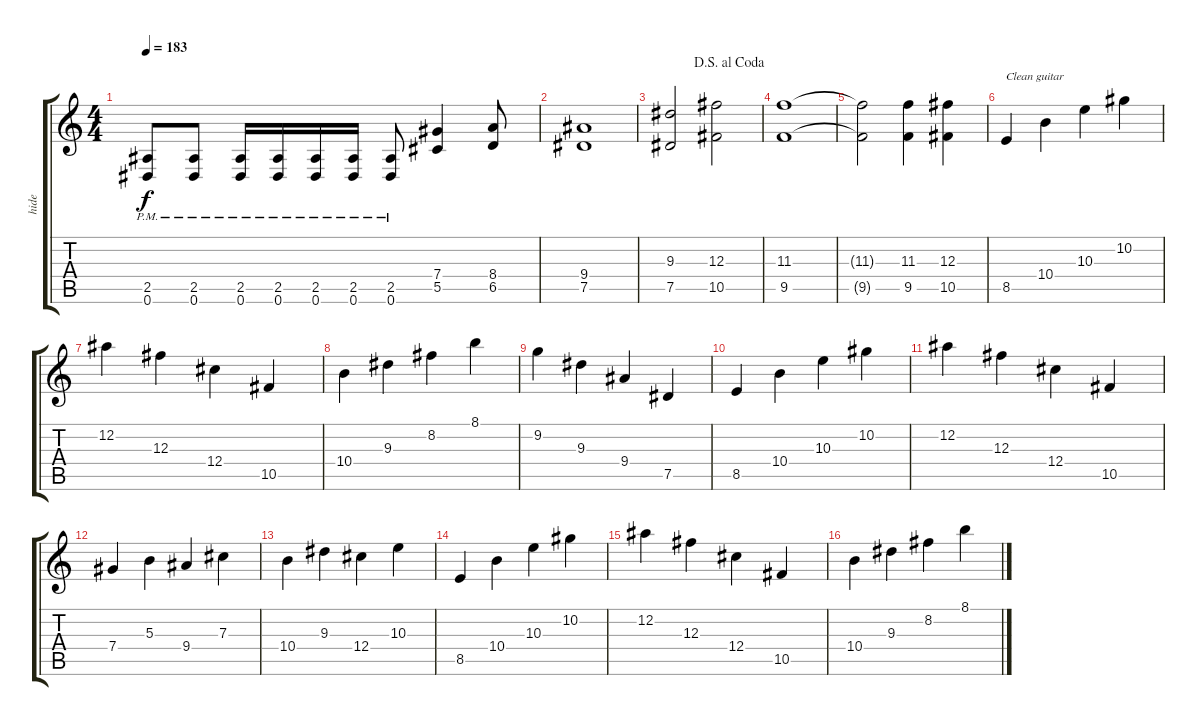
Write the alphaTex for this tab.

\track ("hide" "hide") {instrument distortionguitar}
\staff {score tabs}
\tuning (Eb4 Bb3 Gb3 Db3 Ab2 Eb2) {hide}
\ts (4 4)
\tempo 183
\clef g2
\ks c
(2.5{pm} 0.6{pm}).8{dy f} (2.5{pm} 0.6{pm}).8 (2.5{pm} 0.6{pm}).16 (2.5{pm} 0.6{pm}).16 (2.5{pm} 0.6{pm}).16 (2.5{pm} 0.6{pm}).16 (2.5{pm} 0.6{pm}).8 (7.4 5.5).4 (8.4 6.5).8 |
(9.4 7.5).1 |
\jump dalsegnoalcoda
(9.3 7.5).2 (12.3 10.5).2 |
(11.3 9.5).1 |
(11.3{t} 9.5{t}).2 (11.3 9.5).4 (12.3 10.5).4 |
8.5.4{txt "Clean guitar" instrument electricguitarclean} 10.4.4 10.3.4 10.2.4 |
12.2.4 12.3.4 12.4.4 10.5.4 |
10.4.4 9.3.4 8.2.4 8.1.4 |
9.2.4 9.3.4 9.4.4 7.5.4 |
8.5.4 10.4.4 10.3.4 10.2.4 |
12.2.4 12.3.4 12.4.4 10.5.4 |
7.4.4 5.3.4 9.4.4 7.3.4 |
10.4.4 9.3.4 12.4.4 10.3.4 |
8.5.4 10.4.4 10.3.4 10.2.4 |
12.2.4 12.3.4 12.4.4 10.5.4 |
10.4.4 9.3.4 8.2.4 8.1.4
